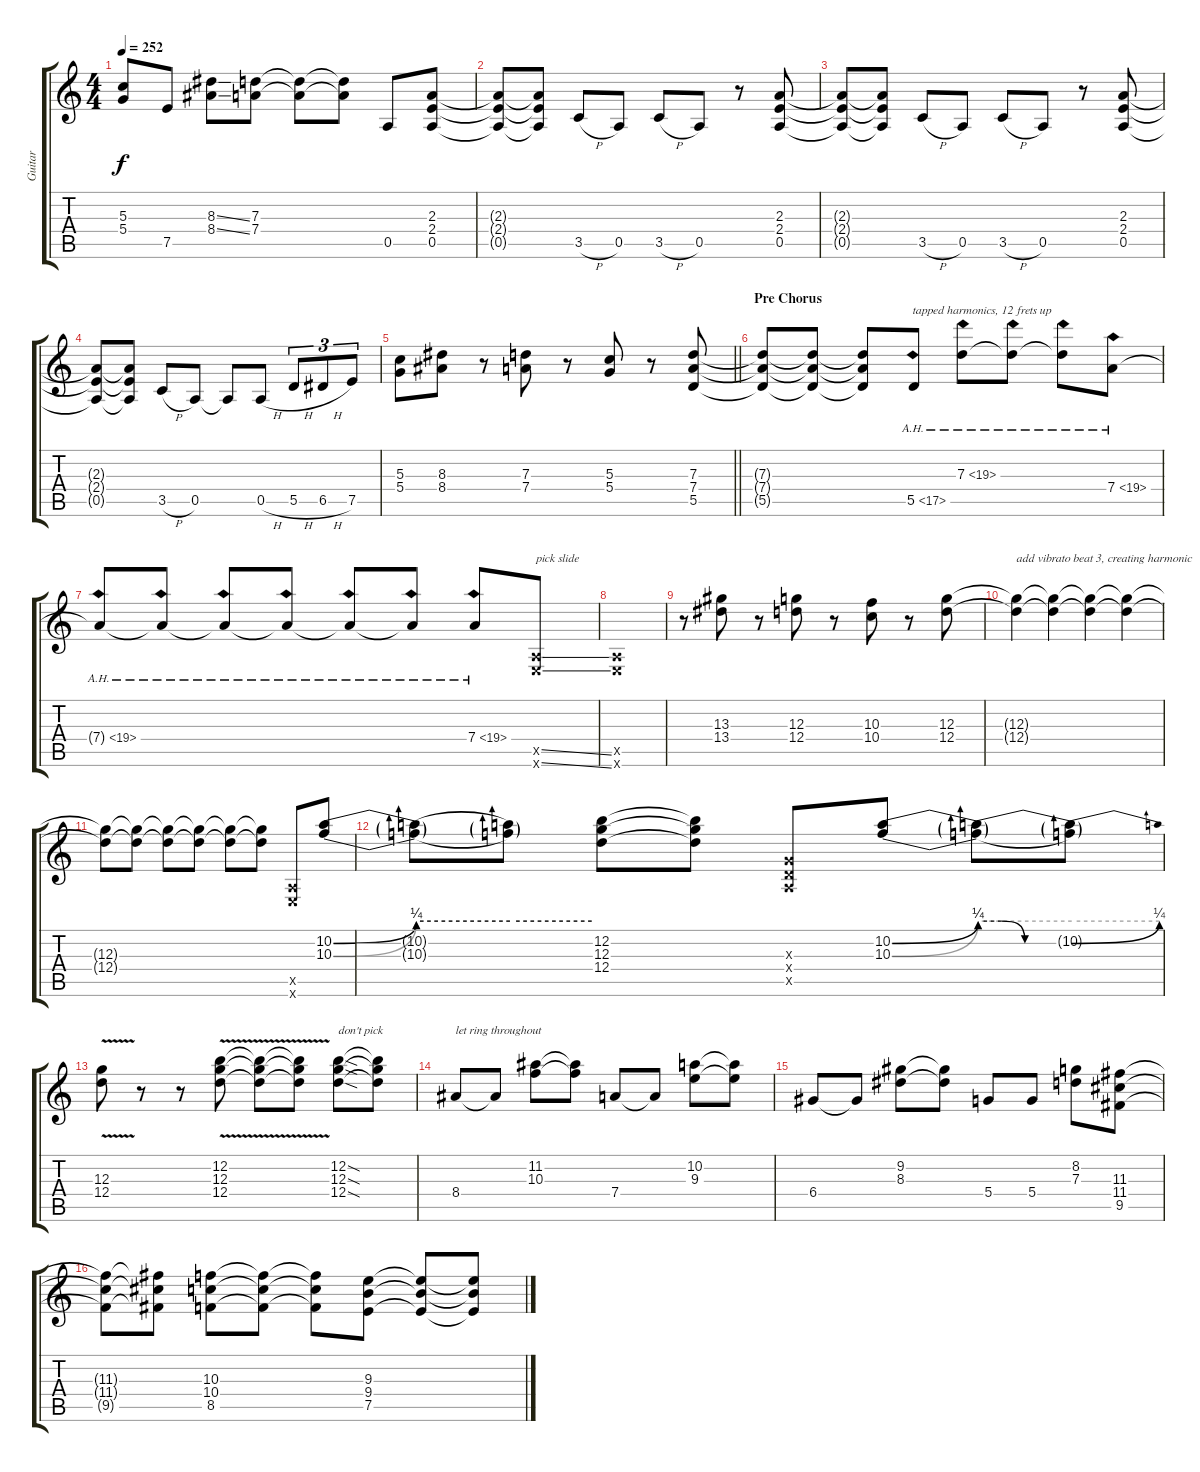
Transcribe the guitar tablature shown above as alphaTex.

\track ("Guitar" "Guitar") {instrument distortionguitar}
\staff {score tabs}
\tuning (E4 B3 G3 D3 A2 E2) {hide}
\ts (4 4)
\tempo 252
\clef g2
\ks c
(5.3 5.4).8{dy f} 7.5.8 (8.3{ss} 8.4{ss}).8 (7.3 7.4).8 (7.3{t} 7.4{t}).8 (7.3{t} 7.4{t}).8 0.5.8 (2.3 2.4 0.5).8 |
(2.3{t} 2.4{t} 0.5{t}).8 (2.3{t} 2.4{t} 0.5{t}).8 3.5{h}.8 0.5.8 3.5{h}.8 0.5.8 r.8 (2.3 2.4 0.5).8 |
(2.3{t} 2.4{t} 0.5{t}).8 (2.3{t} 2.4{t} 0.5{t}).8 3.5{h}.8 0.5.8 3.5{h}.8 0.5.8 r.8 (2.3 2.4 0.5).8 |
(2.3{t} 2.4{t} 0.5{t}).8 (2.3{t} 2.4{t} 0.5{t}).8 3.5{h}.8 0.5.8 0.5{t}.8 0.5{h}.8 5.5{h}.8{tu (3 2)} 6.5{h}.8{tu (3 2)} 7.5.8{tu (3 2)} |
\barLineRight lightlight
(5.3 5.4).8 (8.3 8.4).8 r.8 (7.3 7.4).8 r.8 (5.3 5.4).8 r.8 (7.3 7.4 5.5).8 |
\section ("" "Pre Chorus")
(7.3{t} 7.4{t} 5.5{t}).8 (7.3{t} 7.4{t} 5.5{t}).8 (7.3{t} 7.4{t} 5.5{t}).8 5.5{ah 12}.8{txt "tapped harmonics, 12 frets up"} 7.3{ah 12}.8 7.3{ah 12 t}.8 7.3{ah 12 t}.8 7.4{ah 12}.8 |
7.4{ah 12 t}.8 7.4{ah 12 t}.8 7.4{ah 12 t}.8 7.4{ah 12 t}.8 7.4{ah 12 t}.8 7.4{ah 12 t}.8 7.4{ah 12}.8 (0.5{ss x} 0.6{ss x}).8{txt "pick slide"} |
(0.5{x} 0.6{x}).1 |
r.8 (13.3 13.4).8 r.8 (12.3 12.4).8 r.8 (10.3 10.4).8 r.8 (12.3 12.4).8 |
(12.3{t} 12.4{t}).4{txt "add vibrato beat 3, creating harmonic"} (12.3{t} 12.4{t}).4 (12.3{t} 12.4{t}).4 (12.3{t} 12.4{t}).4 |
(12.3{t} 12.4{t}).8 (12.3{t} 12.4{t}).8 (12.3{t} 12.4{t}).8 (12.3{t} 12.4{t}).8 (12.3{t} 12.4{t}).8 (12.3{t} 12.4{t}).8 (0.5{x} 0.6{x}).8 (10.2{be (bend 0 0 60 1)} 10.3{be (bend 0 0 60 1)}).8 |
(10.2{be (hold 0 1 60 1) t} 10.3{be (hold 0 1 60 1) t}).8 (10.2{be (hold 0 1 60 1) t} 10.3{be (hold 0 1 60 1) t}).8 (12.2 12.3 12.4).8 (12.2{t} 12.3{t} 12.4{t}).8 (0.3{x} 0.4{x} 0.5{x}).8 (10.2{be (bend 0 0 60 1)} 10.3{be (bend 0 0 60 1)}).8 (10.2{be (custom 0 1 15 1 30 0 60 0) t} 10.3{be (hold 0 1 60 1) t}).8 (10.2{be (bend 0 0 60 1) t} 10.3{be (hold 0 1 60 1) t}).8 |
(12.3{v} 12.4{v}).8 r.8 r.8 (12.2{v} 12.3{v} 12.4{v}).8 (12.2{v t} 12.3{v t} 12.4{v t}).8 (12.2{v t} 12.3{v t} 12.4{v t}).8 (12.2{sod} 12.3{sod} 12.4{sod}).8{txt "don't pick"} (12.2{t} 12.3{t} 12.4{t}).8 |
8.4.8{txt "let ring throughout"} 8.4{t}.8 (11.2 10.3).8 (11.2{t} 10.3{t}).8 7.4.8 7.4{t}.8 (10.2 9.3).8 (10.2{t} 9.3{t}).8 |
6.4.8 6.4{t}.8 (9.2 8.3).8 (9.2{t} 8.3{t}).8 5.4.8 5.4.8 (8.2 7.3).8 (11.3 11.4 9.5).8 |
(11.3{t} 11.4{t} 9.5{t}).8 (11.3{t} 11.4{t} 9.5{t}).8 (10.3 10.4 8.5).8 (10.3{t} 10.4{t} 8.5{t}).8 (10.3{t} 10.4{t} 8.5{t}).8 (9.3 9.4 7.5).8 (9.3{t} 9.4{t} 7.5{t}).8 (9.3{t} 9.4{t} 7.5{t}).8
